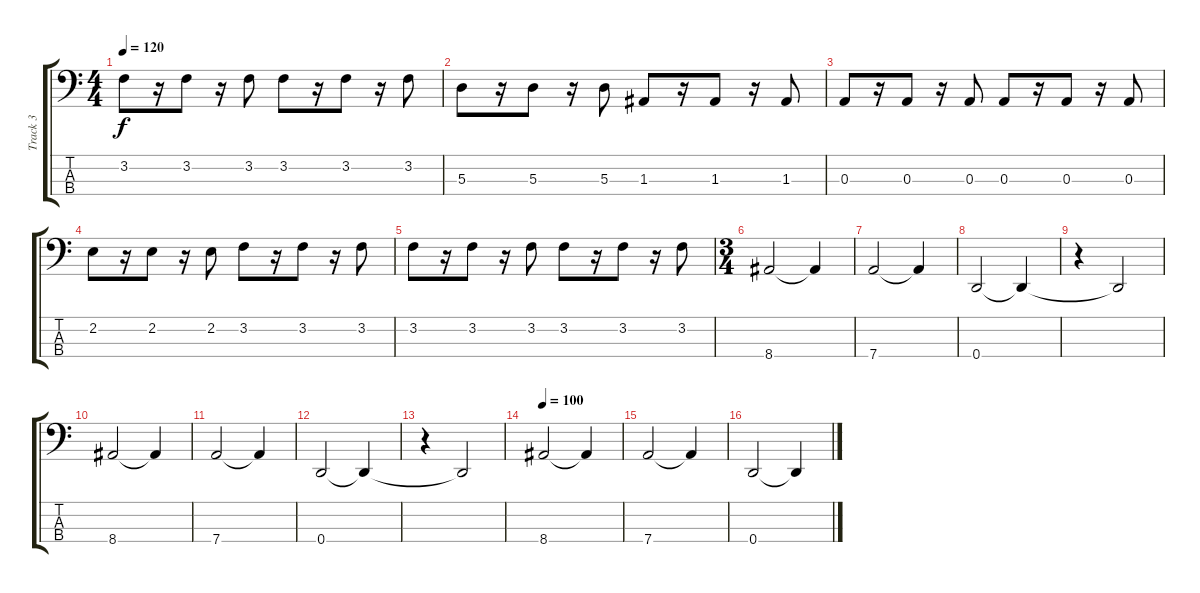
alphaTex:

\track ("Track 3" "Track 3") {instrument electricbasspick}
\staff {score tabs}
\tuning (G2 D2 A1 D1) {hide}
\ts (4 4)
\tempo 120
\clef f4
\ks c
3.2.8{dy f} r.16 3.2.8 r.16 3.2.8 3.2.8 r.16 3.2.8 r.16 3.2.8 |
5.3.8 r.16 5.3.8 r.16 5.3.8 1.3.8 r.16 1.3.8 r.16 1.3.8 |
0.3.8 r.16 0.3.8 r.16 0.3.8 0.3.8 r.16 0.3.8 r.16 0.3.8 |
2.2.8 r.16 2.2.8 r.16 2.2.8 3.2.8 r.16 3.2.8 r.16 3.2.8 |
3.2.8 r.16 3.2.8 r.16 3.2.8 3.2.8 r.16 3.2.8 r.16 3.2.8 |
\ts (3 4)
8.4.2 8.4{t}.4 |
7.4.2 7.4{t}.4 |
0.4.2 0.4{t}.4 |
r.4 0.4{t}.2 |
8.4.2 8.4{t}.4 |
7.4.2 7.4{t}.4 |
0.4.2 0.4{t}.4 |
r.4 0.4{t}.2 |
\tempo 100
8.4.2 8.4{t}.4 |
7.4.2 7.4{t}.4 |
0.4.2 0.4{t}.4
